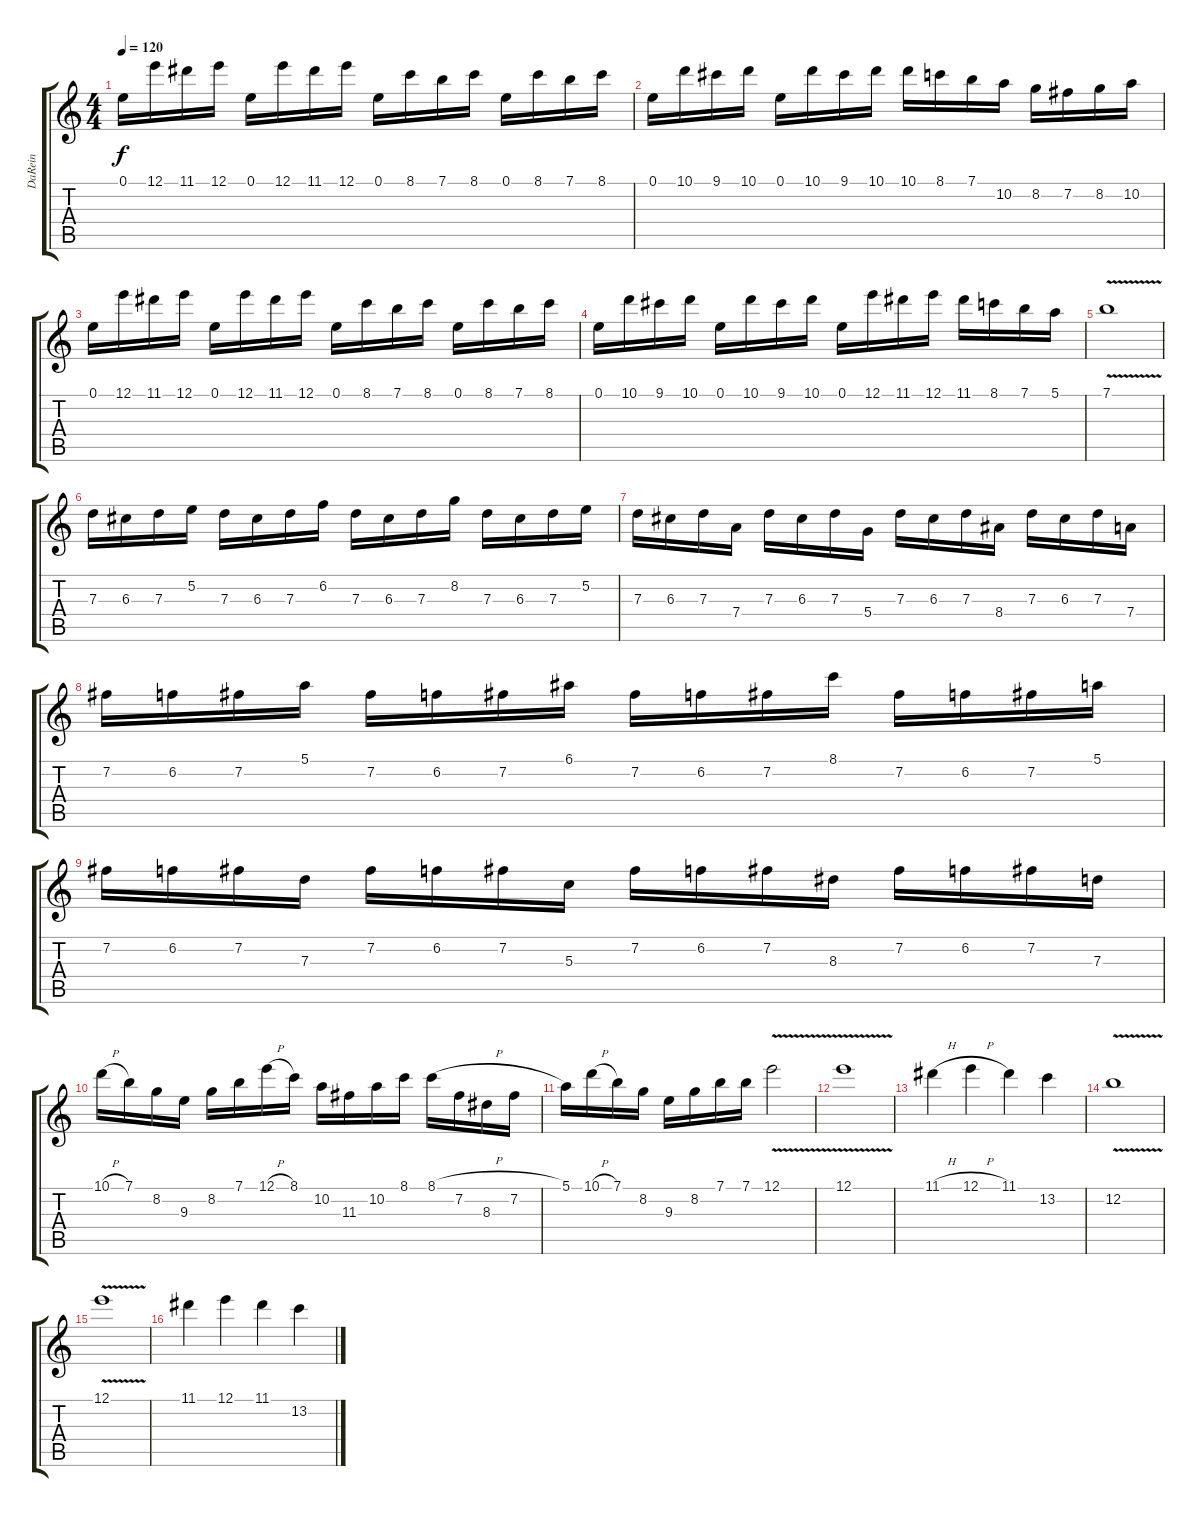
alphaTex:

\track ("DaRein" "DaRein") {instrument overdrivenguitar}
\staff {score tabs}
\tuning (E4 B3 G3 D3 A2 E2) {hide}
\ts (4 4)
\tempo 120
\clef g2
\ks c
0.1.16{dy f} 12.1.16 11.1.16 12.1.16 0.1.16 12.1.16 11.1.16 12.1.16 0.1.16 8.1.16 7.1.16 8.1.16 0.1.16 8.1.16 7.1.16 8.1.16 |
0.1.16 10.1.16 9.1.16 10.1.16 0.1.16 10.1.16 9.1.16 10.1.16 10.1.16 8.1.16 7.1.16 10.2.16 8.2.16 7.2.16 8.2.16 10.2.16 |
0.1.16 12.1.16 11.1.16 12.1.16 0.1.16 12.1.16 11.1.16 12.1.16 0.1.16 8.1.16 7.1.16 8.1.16 0.1.16 8.1.16 7.1.16 8.1.16 |
0.1.16 10.1.16 9.1.16 10.1.16 0.1.16 10.1.16 9.1.16 10.1.16 0.1.16 12.1.16 11.1.16 12.1.16 11.1.16 8.1.16 7.1.16 5.1.16 |
7.1{v}.1 |
7.3.16 6.3.16 7.3.16 5.2.16 7.3.16 6.3.16 7.3.16 6.2.16 7.3.16 6.3.16 7.3.16 8.2.16 7.3.16 6.3.16 7.3.16 5.2.16 |
7.3.16 6.3.16 7.3.16 7.4.16 7.3.16 6.3.16 7.3.16 5.4.16 7.3.16 6.3.16 7.3.16 8.4.16 7.3.16 6.3.16 7.3.16 7.4.16 |
7.2.16 6.2.16 7.2.16 5.1.16 7.2.16 6.2.16 7.2.16 6.1.16 7.2.16 6.2.16 7.2.16 8.1.16 7.2.16 6.2.16 7.2.16 5.1.16 |
7.2.16 6.2.16 7.2.16 7.3.16 7.2.16 6.2.16 7.2.16 5.3.16 7.2.16 6.2.16 7.2.16 8.3.16 7.2.16 6.2.16 7.2.16 7.3.16 |
10.1{h}.16 7.1.16 8.2.16 9.3.16 8.2.16 7.1.16 12.1{h}.16 8.1.16 10.2.16 11.3.16 10.2.16 8.1.16 8.1{h}.16 7.2.16 8.3.16 7.2.16 |
5.1.16 10.1{h}.16 7.1.16 8.2.16 9.3.16 8.2.16 7.1.16 7.1.16 12.1{v}.2 |
12.1{v}.1 |
11.1{h}.4 12.1{h}.4 11.1.4 13.2.4 |
12.2{v}.1 |
12.1{v}.1 |
11.1.4 12.1.4 11.1.4 13.2.4
